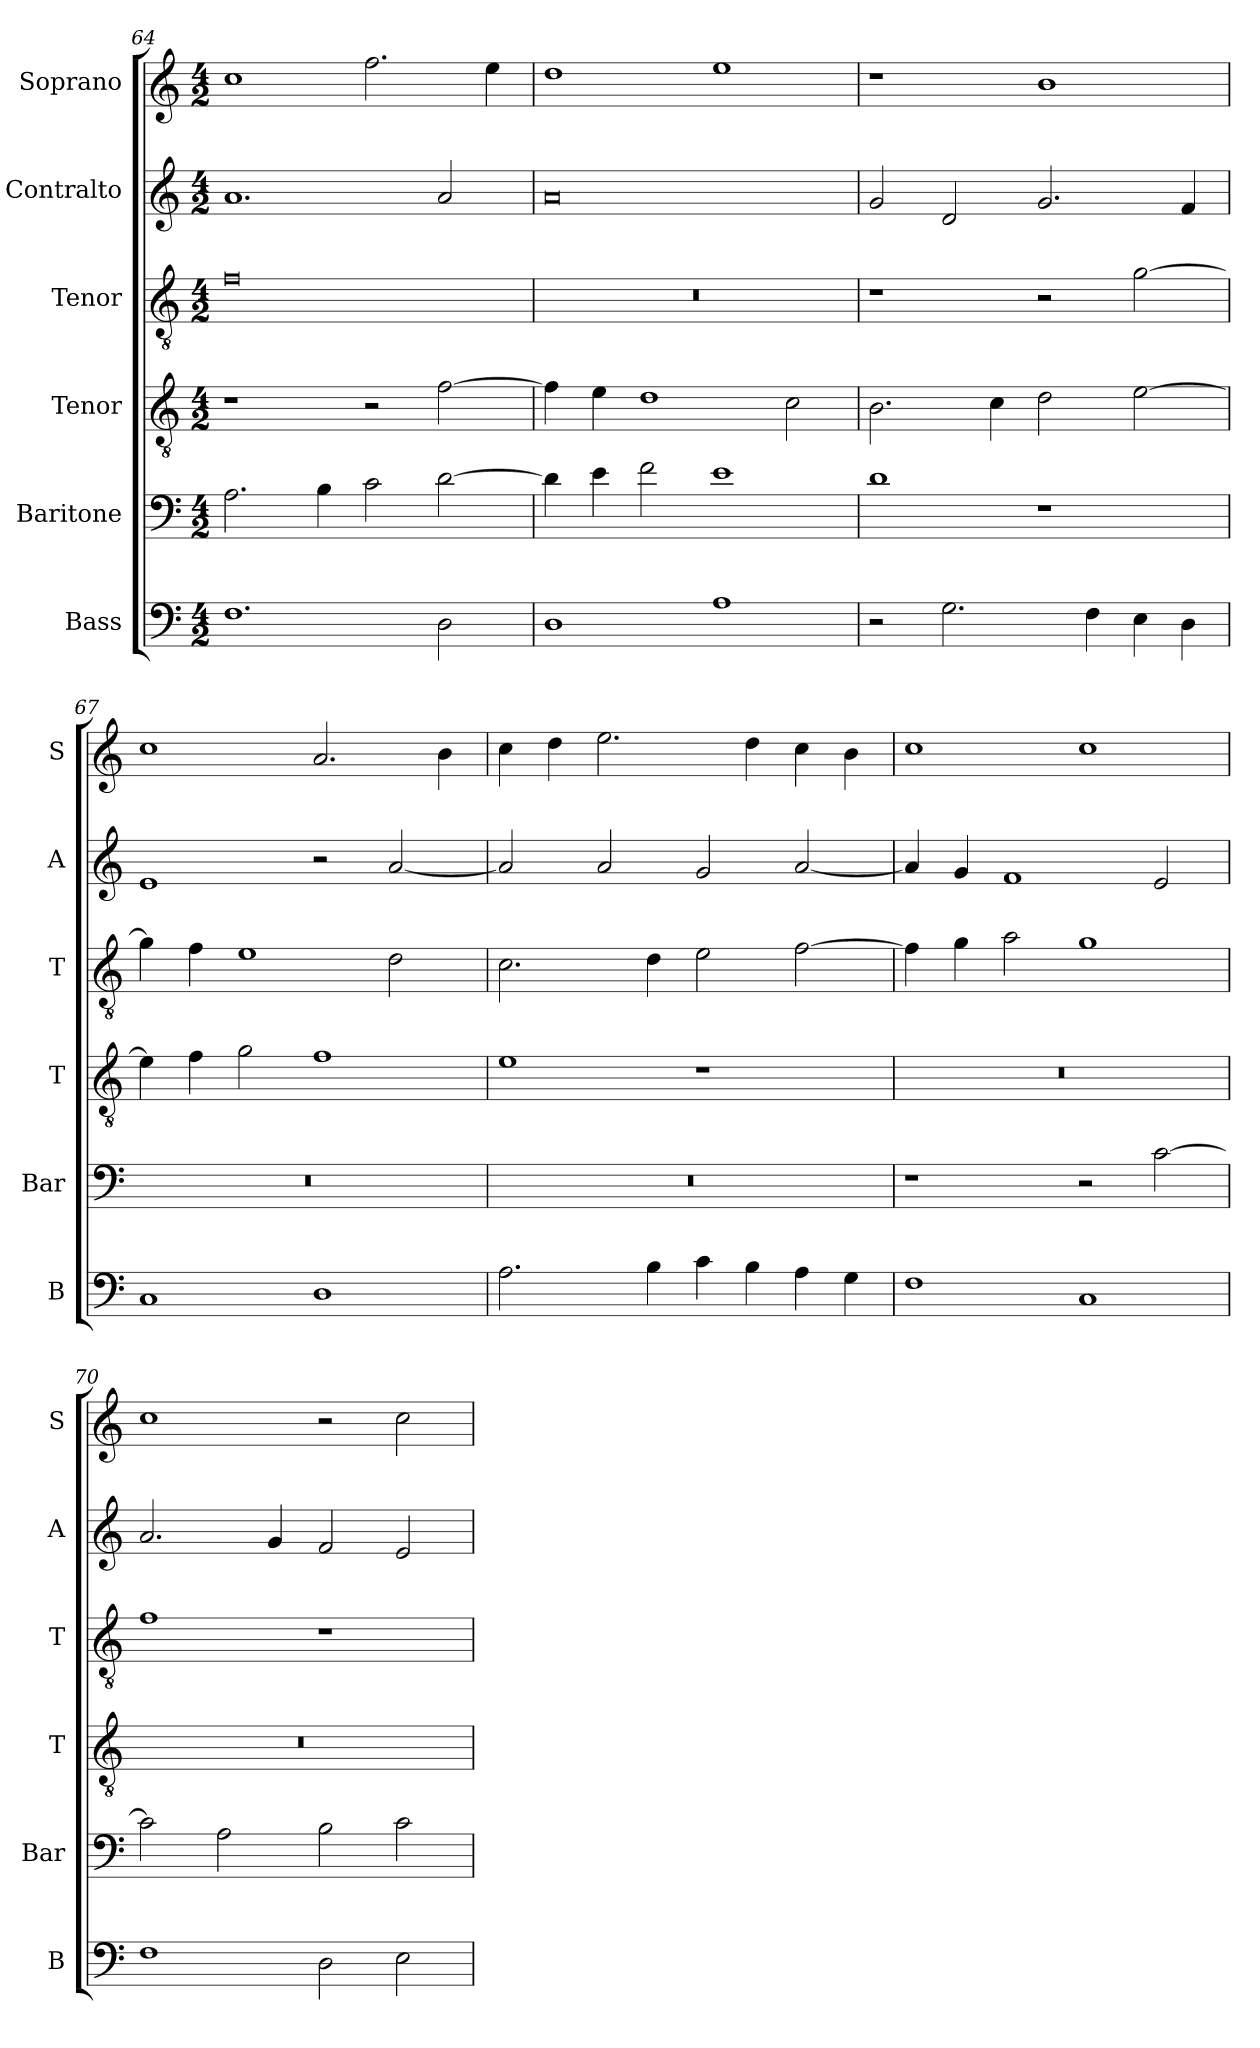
**kern	**kern	**kern	**kern	**kern	**kern
*part6	*part5	*part4	*part3	*part2	*part1
*staff6	*staff5	*staff4	*staff3	*staff2	*staff1
*I"Bass	*I"Baritone	*I"Tenor	*I"Tenor	*I"Contralto	*I"Soprano
*I'B	*I'Bar	*I'T	*I'T	*I'A	*I'S
*clefF4	*clefF4	*clefGv2	*clefGv2	*clefG2	*clefG2
*k[]	*k[]	*k[]	*k[]	*k[]	*k[]
*G:mix	*G:mix	*G:mix	*G:mix	*G:mix	*G:mix
*M4/2	*M4/2	*M4/2	*M4/2	*M4/2	*M4/2
=64	=64	=64	=64	=64	=64
1.F	2.A	1r	0f	1.a	1cc
.	4B	.	.	.	.
.	2c	2r	.	.	2.ff
2D	[2d	[2f	.	2a	.
.	.	.	.	.	4ee
=65	=65	=65	=65	=65	=65
1D	4d]	4f]	0r	0a	1dd
.	4e	4e	.	.	.
.	2f	1d	.	.	.
1A	1e	.	.	.	1ee
.	.	2c	.	.	.
=66	=66	=66	=66	=66	=66
2r	1d	2.B	1r	2g	1r
2.G	.	.	.	2d	.
.	.	4c	.	.	.
.	1r	2d	2r	2.g	1b
4F	.	.	.	.	.
4E	.	[2e	[2g	.	.
4D	.	.	.	4f	.
=67	=67	=67	=67	=67	=67
1C	0r	4e]	4g]	1e	1cc
.	.	4f	4f	.	.
.	.	2g	1e	.	.
1D	.	1f	.	2r	2.a
.	.	.	2d	[2a	.
.	.	.	.	.	4b
=68	=68	=68	=68	=68	=68
2.A	0r	1e	2.c	2a]	4cc
.	.	.	.	.	4dd
.	.	.	.	2a	2.ee
4B	.	.	4d	.	.
4c	.	1r	2e	2g	.
4B	.	.	.	.	4dd
4A	.	.	[2f	[2a	4cc
4G	.	.	.	.	4b
=69	=69	=69	=69	=69	=69
1F	1r	0r	4f]	4a]	1cc
.	.	.	4g	4g	.
.	.	.	2a	1f	.
1C	2r	.	1g	.	1cc
.	[2c	.	.	2e	.
=70	=70	=70	=70	=70	=70
1F	2c]	0r	1f	2.a	1cc
.	2A	.	.	.	.
.	.	.	.	4g	.
2D	2B	.	1r	2f	2r
2E	2c	.	.	2e	2cc
=	=	=	=	=	=
*-	*-	*-	*-	*-	*-
